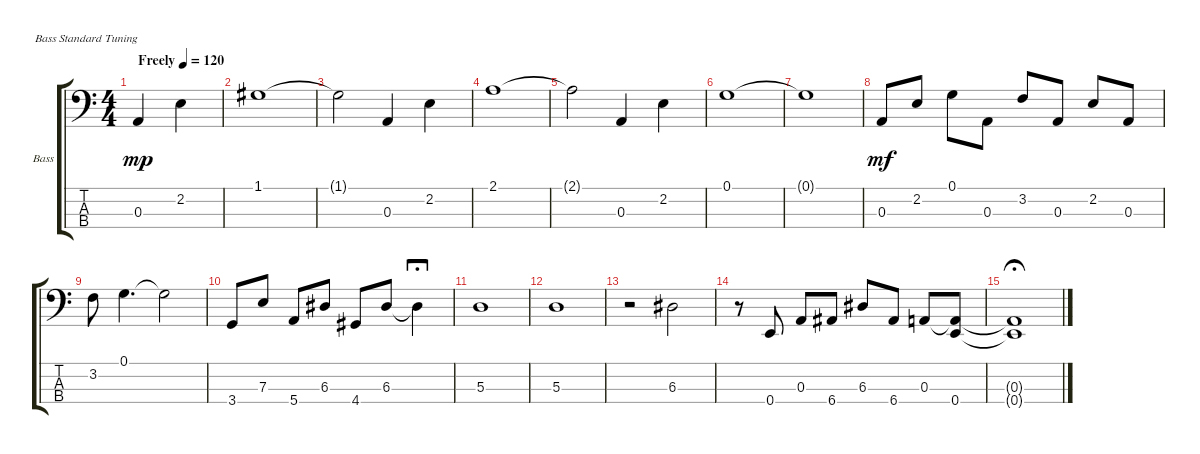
\defaultSystemsLayout 4
\bracketExtendMode groupsimilarinstruments
\firstSystemTrackNameOrientation horizontal
\otherSystemsTrackNameOrientation horizontal
\track ("Double Bass: Paul Chambers" "Bass") {instrument fretlessbass}
\staff {score tabs}
\tuning (G2 D2 A1 E1)
\ts (4 4)
\ac
\scale
0.185324
\tempo (120 "Freely")
\accidentals auto
\clef f4
\ottava regular
\simile none
\ks c
0.3.4{dy mp instrument fretlessbass} 2.2.4 |
\scale
0.130374 1.1.1 |
\scale
0.146266 1.1{t}.2 0.3.4 2.2.4 |
\scale
0.122327 2.1.1 |
\scale
0.152696 2.1{t}.2 0.3.4 2.2.4 |
\scale
0.14808 0.1.1 |
\scale
0.113147 0.1{t}.1 |
\scale
0.226394 0.3.8{dy mf} 2.2.8 0.1.8 0.3.8 3.2.8 0.3.8 2.2.8 0.3.8 |
\scale
0.185378 3.2.8 0.1.4{d} 0.1{t}.2 |
\scale
0.251266 3.4.8 7.3.8 5.4.8 6.3.8 4.4.8 6.3.8 6.3{t}.4{fermata (long 0.66)} |
\scale
0.454011 5.3.1 |
\scale
0.245621 5.3.1 |
\scale
0.104679 r.2 6.3.2 |
\scale
0.261636 r.8 0.4.8 0.3.8 6.4.8 6.3.8 6.4.8 0.3.8 (0.4 0.3{t}).8 |
\scale
0.075095 (0.4{t} 0.3{t}).1{fermata (medium 0.07)}
